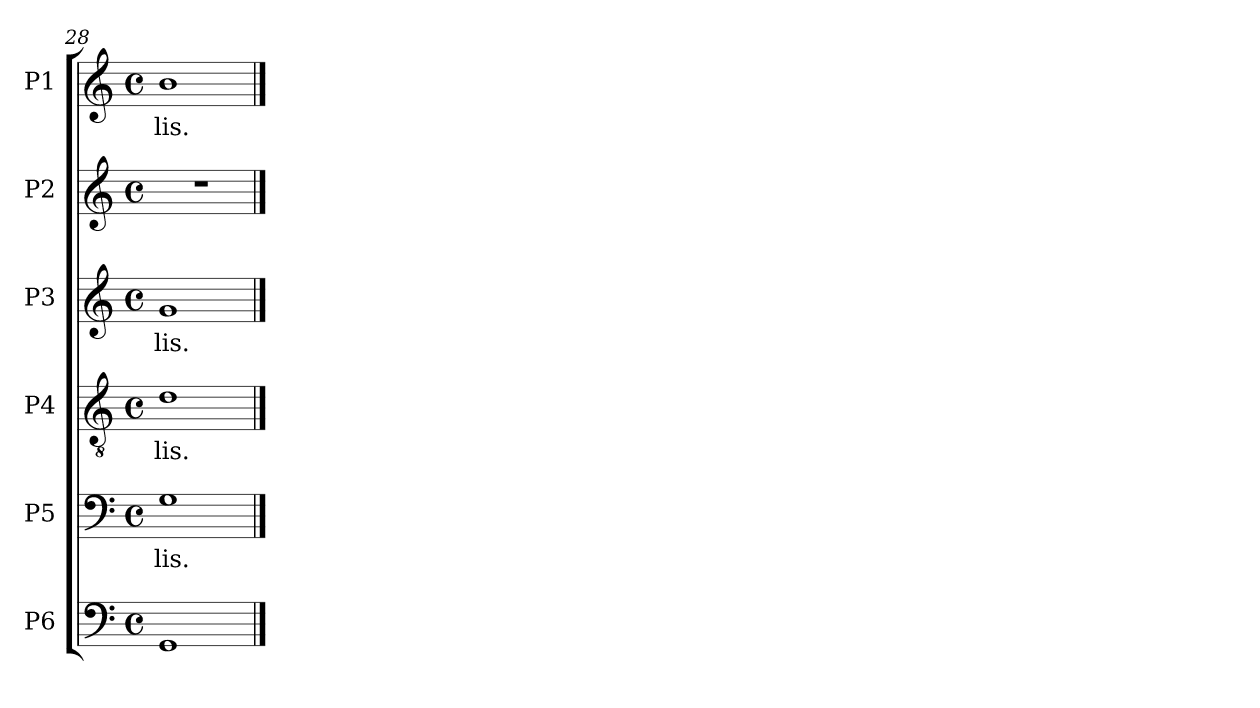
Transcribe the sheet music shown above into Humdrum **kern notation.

**kern	**kern	**text	**kern	**text	**kern	**text	**kern	**kern	**text
*part6	*part5	*part5	*part4	*part4	*part3	*part3	*part2	*part1	*part1
*staff6	*staff5	*staff5	*staff4	*staff4	*staff3	*staff3	*staff2	*staff1	*staff1
*I"P6	*I"P5	*	*I"P4	*	*I"P3	*	*I"P2	*I"P1	*
*clefF4	*clefF4	*	*clefGv2	*	*clefG2	*	*clefG2	*clefG2	*
*	*	*	*ITrd7c12	*	*	*	*	*	*
*k[]	*k[]	*	*k[]	*	*k[]	*	*k[]	*k[]	*
*C:	*C:	*	*C:	*	*C:	*	*C:	*C:	*
*M4/4	*M4/4	*	*M4/4	*	*M4/4	*	*M4/4	*M4/4	*
*met(c)	*met(c)	*	*met(c)	*	*met(c)	*	*met(c)	*met(c)	*
=28	=28	=28	=28	=28	=28	=28	=28	=28	=28
!	!	!LO:LY:b:color=#000000	!	!	!	!	!	!	!
!	!	!	!	!LO:LY:b:color=#000000	!	!	!	!	!
!	!	!	!	!	!	!LO:LY:b:color=#000000	!	!	!
!	!	!	!	!	!	!	!	!	!LO:LY:b:color=#000000
1GGi	1Gi	-lis.	1Di	-lis.	1gi	-lis.	1r	1bi	-lis.
==	==	==	==	==	==	==	==	==	==
*-	*-	*-	*-	*-	*-	*-	*-	*-	*-
